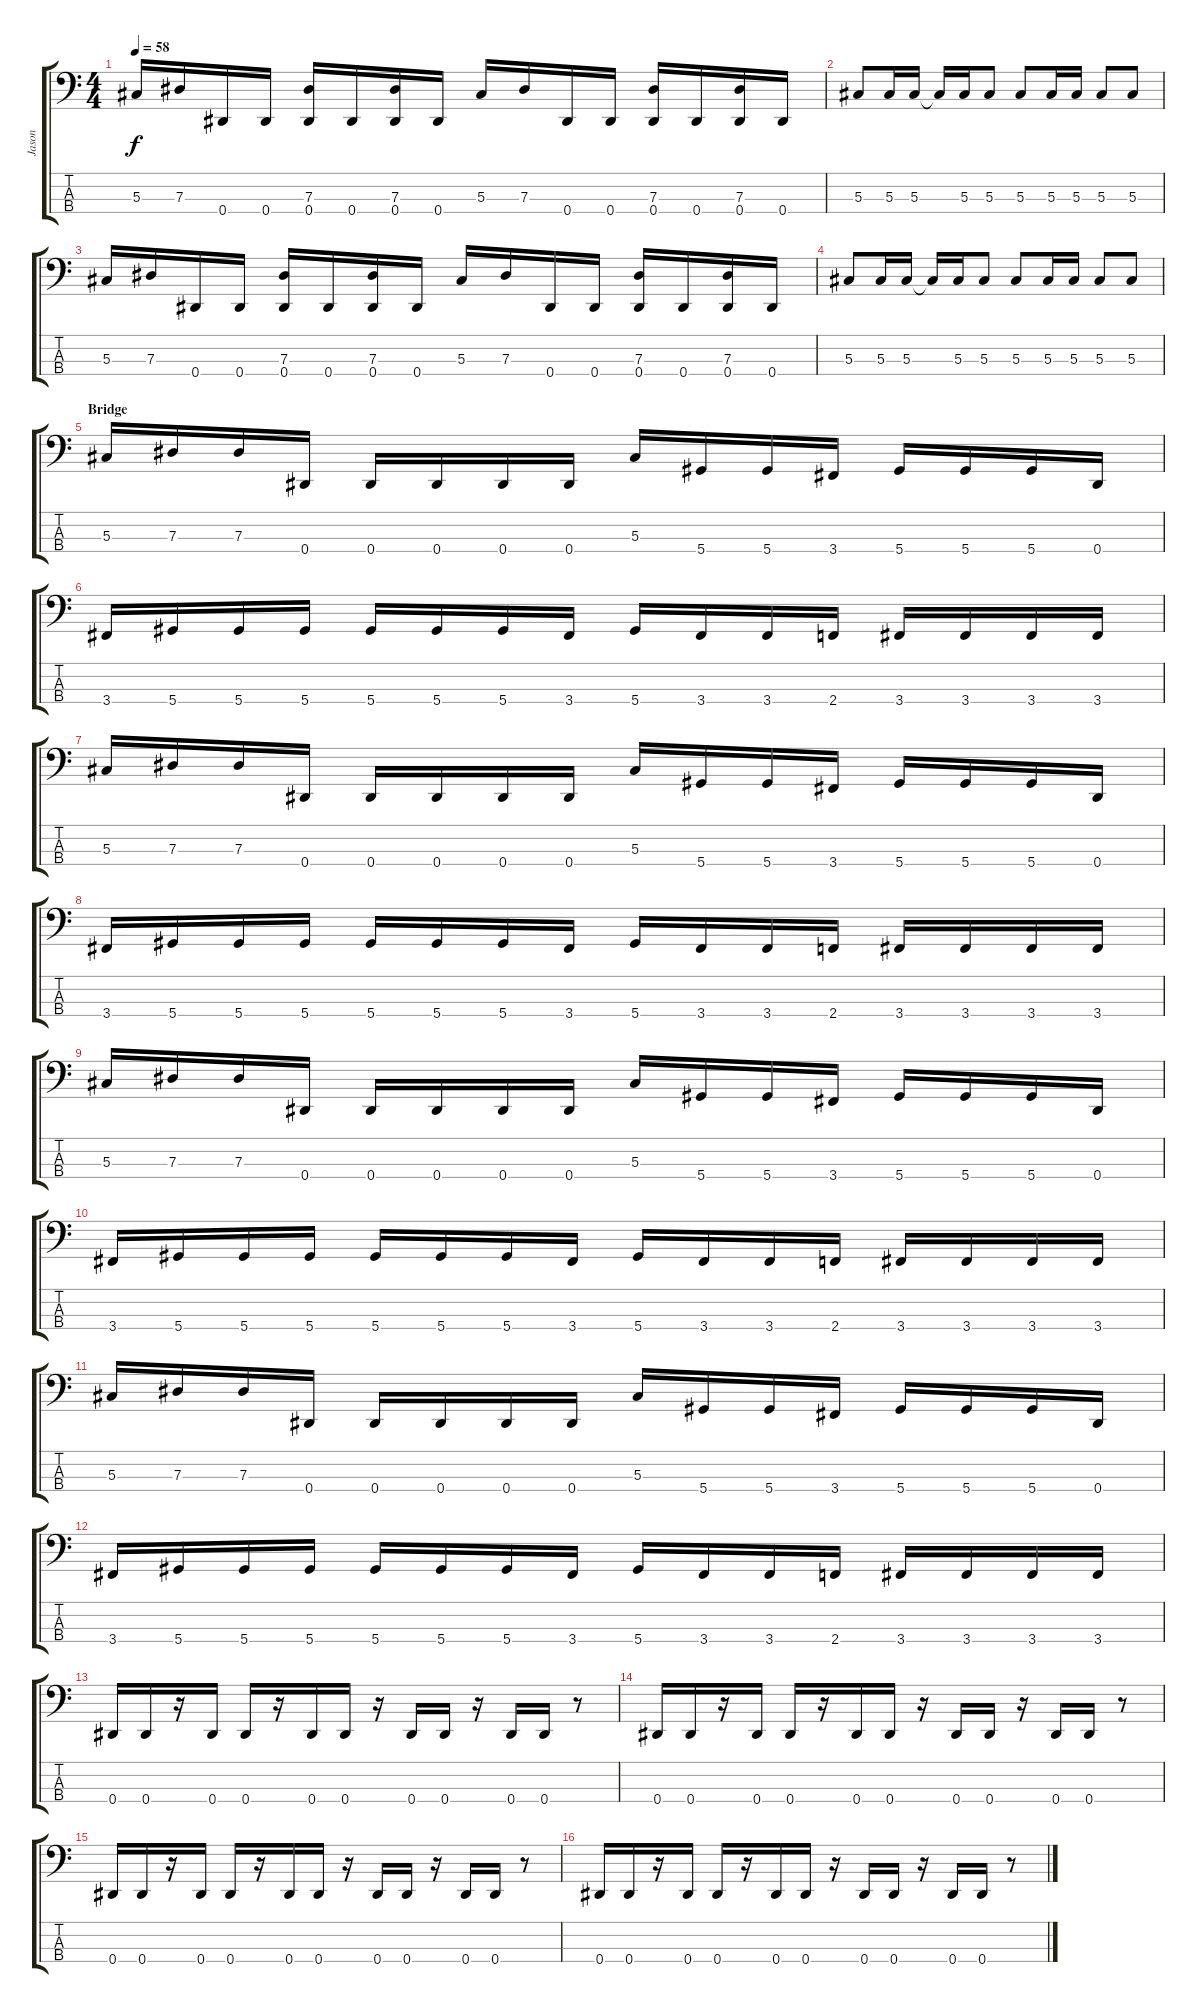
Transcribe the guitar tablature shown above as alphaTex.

\track ("Jason " "Jason ") {instrument electricbassfinger}
\staff {score tabs}
\tuning (Gb2 Db2 Ab1 Eb1) {hide}
\ts (4 4)
\tempo 58
\clef f4
\ks c
5.3.16{dy f} 7.3.16 0.4.16 0.4.16 (7.3 0.4).16 0.4.16 (7.3 0.4).16 0.4.16 5.3.16 7.3.16 0.4.16 0.4.16 (7.3 0.4).16 0.4.16 (7.3 0.4).16 0.4.16 |
5.3.8 5.3.16 5.3.16 5.3{t}.16 5.3.16 5.3.8 5.3.8 5.3.16 5.3.16 5.3.8 5.3.8 |
5.3.16 7.3.16 0.4.16 0.4.16 (7.3 0.4).16 0.4.16 (7.3 0.4).16 0.4.16 5.3.16 7.3.16 0.4.16 0.4.16 (7.3 0.4).16 0.4.16 (7.3 0.4).16 0.4.16 |
5.3.8 5.3.16 5.3.16 5.3{t}.16 5.3.16 5.3.8 5.3.8 5.3.16 5.3.16 5.3.8 5.3.8 |
\section ("" "Bridge")
5.3.16 7.3.16 7.3.16 0.4.16 0.4.16 0.4.16 0.4.16 0.4.16 5.3.16 5.4.16 5.4.16 3.4.16 5.4.16 5.4.16 5.4.16 0.4.16 |
3.4.16 5.4.16 5.4.16 5.4.16 5.4.16 5.4.16 5.4.16 3.4.16 5.4.16 3.4.16 3.4.16 2.4.16 3.4.16 3.4.16 3.4.16 3.4.16 |
5.3.16 7.3.16 7.3.16 0.4.16 0.4.16 0.4.16 0.4.16 0.4.16 5.3.16 5.4.16 5.4.16 3.4.16 5.4.16 5.4.16 5.4.16 0.4.16 |
3.4.16 5.4.16 5.4.16 5.4.16 5.4.16 5.4.16 5.4.16 3.4.16 5.4.16 3.4.16 3.4.16 2.4.16 3.4.16 3.4.16 3.4.16 3.4.16 |
5.3.16 7.3.16 7.3.16 0.4.16 0.4.16 0.4.16 0.4.16 0.4.16 5.3.16 5.4.16 5.4.16 3.4.16 5.4.16 5.4.16 5.4.16 0.4.16 |
3.4.16 5.4.16 5.4.16 5.4.16 5.4.16 5.4.16 5.4.16 3.4.16 5.4.16 3.4.16 3.4.16 2.4.16 3.4.16 3.4.16 3.4.16 3.4.16 |
5.3.16 7.3.16 7.3.16 0.4.16 0.4.16 0.4.16 0.4.16 0.4.16 5.3.16 5.4.16 5.4.16 3.4.16 5.4.16 5.4.16 5.4.16 0.4.16 |
3.4.16 5.4.16 5.4.16 5.4.16 5.4.16 5.4.16 5.4.16 3.4.16 5.4.16 3.4.16 3.4.16 2.4.16 3.4.16 3.4.16 3.4.16 3.4.16 |
0.4.16 0.4.16 r.16 0.4.16 0.4.16 r.16 0.4.16 0.4.16 r.16 0.4.16 0.4.16 r.16 0.4.16 0.4.16 r.8 |
0.4.16 0.4.16 r.16 0.4.16 0.4.16 r.16 0.4.16 0.4.16 r.16 0.4.16 0.4.16 r.16 0.4.16 0.4.16 r.8 |
0.4.16 0.4.16 r.16 0.4.16 0.4.16 r.16 0.4.16 0.4.16 r.16 0.4.16 0.4.16 r.16 0.4.16 0.4.16 r.8 |
0.4.16 0.4.16 r.16 0.4.16 0.4.16 r.16 0.4.16 0.4.16 r.16 0.4.16 0.4.16 r.16 0.4.16 0.4.16 r.8
